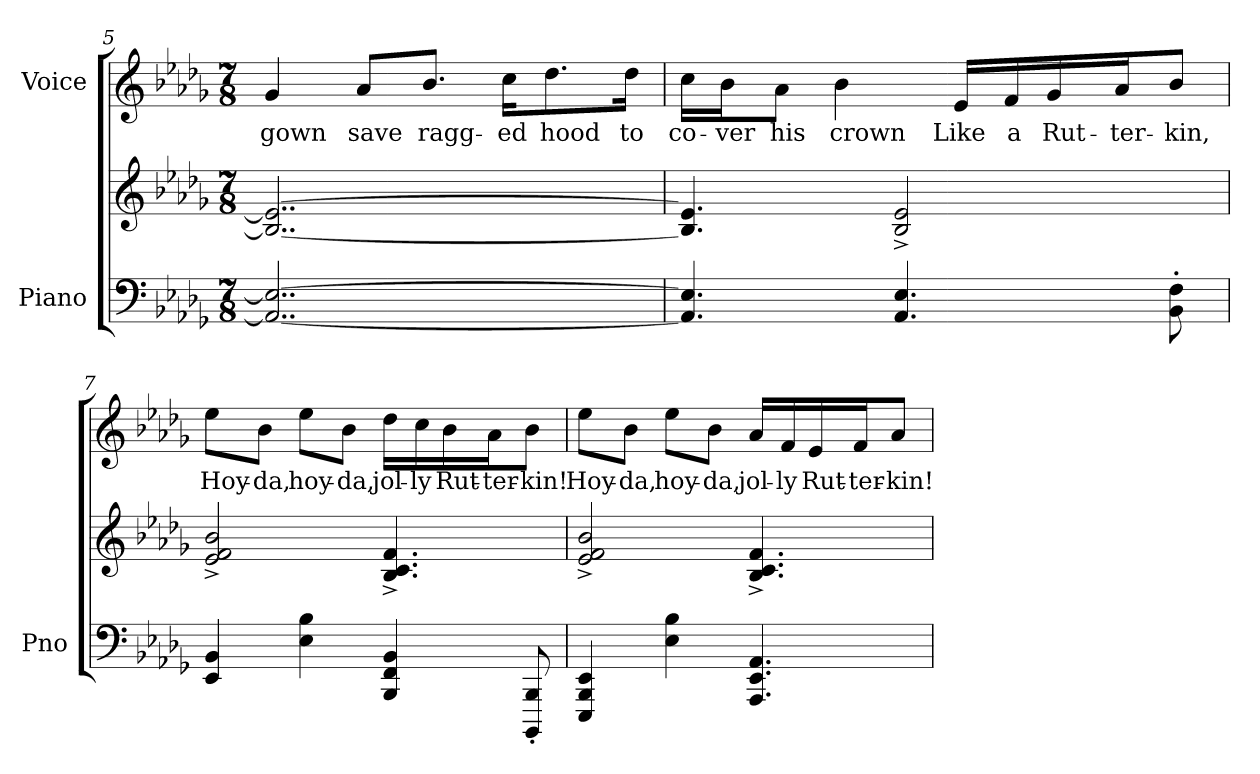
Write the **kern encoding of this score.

**kern	**kern	**kern	**text
*part2	*part2	*part1	*part1
*staff3	*staff2	*staff1	*staff1
*I"Piano	*	*I"Voice	*
*I'Pno	*	*	*
*clefF4	*clefG2	*clefG2	*
*k[b-e-a-d-g-]	*k[b-e-a-d-g-]	*k[b-e-a-d-g-]	*
*M7/8	*M7/8	*M7/8	*
=5	=5	=5	=5
!	!	!	!LO:LY:b
2..AA-/_ 2..E-/_	2..B-/_ 2..e-/_	4g-/	gown
!	!	!	!LO:LY:b
.	.	8a-/L	save
!	!	!	!LO:LY:b
.	.	8.b-/J	ragg-
!	!	!	!LO:LY:b
.	.	16cc\KL	-ed
!	!	!	!LO:LY:b
.	.	8.dd-\	hood
!	!	!	!LO:LY:b
.	.	16dd-\Jk	to
=6	=6	=6	=6
!	!	!	!LO:LY:b
4.AA-/] 4.E-/]	4.B-/] 4.e-/]	16cc\LL	co-
!	!	!	!LO:LY:b
.	.	16b-\J	-ver
!	!	!	!LO:LY:b
.	.	8a-\J	his
!	!	!	!LO:LY:b
.	.	4b-\	crown
4.AA-/ 4.E-/	2B-/^ 2e-/^	.	.
!	!	!	!LO:LY:b
.	.	16e-/LL	Like
!	!	!	!LO:LY:b
.	.	16f/	a
!	!	!	!LO:LY:b
.	.	16g-/	Rut-
!	!	!	!LO:LY:b
.	.	16a-/J	-ter-
!	!	!	!LO:LY:b
8BB-\' 8F\'	.	8b-/J	-kin,
!!LO:LB:g=z
=7	=7	=7	=7
!	!	!	!LO:LY:b
4EE-/ 4BB-/	2e-/^ 2f/^ 2b-/^	8ee-\L	Hoy-
!	!	!	!LO:LY:b
.	.	8b-\J	-da,
!	!	!	!LO:LY:b
4E-\ 4B-\	.	8ee-\L	hoy-
!	!	!	!LO:LY:b
.	.	8b-\J	-da,
!	!	!	!LO:LY:b
4BBB-/ 4FF/ 4BB-/	4.B-/^ 4.c/^ 4.f/^	16dd-\LL	jol-
!	!	!	!LO:LY:b
.	.	16cc\	-ly
!	!	!	!LO:LY:b
.	.	16b-\	Rut-
!	!	!	!LO:LY:b
.	.	16a-\J	-ter-
!	!	!	!LO:LY:b
8BBBB-/' 8BBB-/'	.	8b-\J	-kin!
=8	=8	=8	=8
!	!	!	!LO:LY:b
4EEE-/ 4BBB-/ 4EE-/	2e-/^ 2f/^ 2b-/^	8ee-\L	Hoy-
!	!	!	!LO:LY:b
.	.	8b-\J	-da,
!	!	!	!LO:LY:b
4E-\ 4B-\	.	8ee-\L	hoy-
!	!	!	!LO:LY:b
.	.	8b-\J	-da,
!	!	!	!LO:LY:b
4.AAA-/ 4.EE-/ 4.AA-/	4.B-/^ 4.c/^ 4.f/^	16a-/LL	jol-
!	!	!	!LO:LY:b
.	.	16f/	-ly
!	!	!	!LO:LY:b
.	.	16e-/	Rut-
!	!	!	!LO:LY:b
.	.	16f/J	-ter-
!	!	!	!LO:LY:b
.	.	8a-/J	-kin!
=	=	=	=
*-	*-	*-	*-
